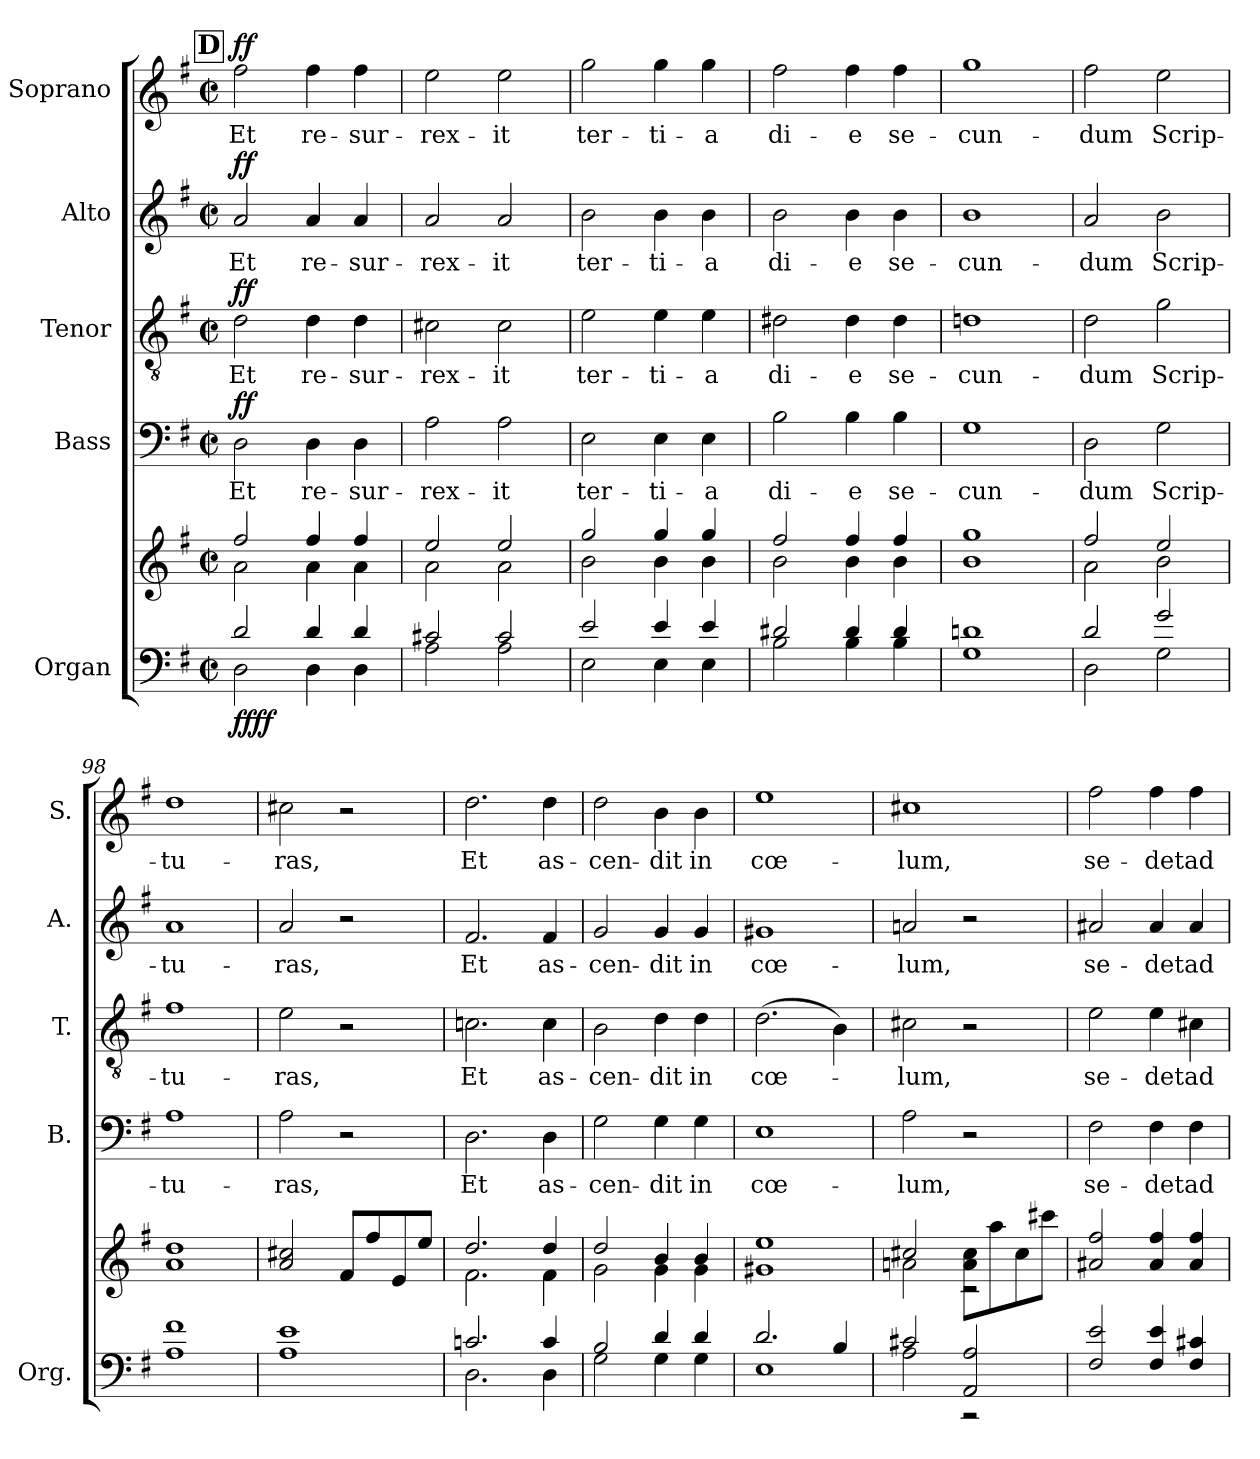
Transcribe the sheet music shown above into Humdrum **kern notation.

**kern	**kern	**dynam	**kern	**text	**dynam	**kern	**text	**dynam	**kern	**text	**dynam	**kern	**text	**dynam
*part5	*part5	*part5	*part4	*part4	*part4	*part3	*part3	*part3	*part2	*part2	*part2	*part1	*part1	*part1
*staff6	*staff5	*staff5/6	*staff4	*staff4	*staff4	*staff3	*staff3	*staff3	*staff2	*staff2	*staff2	*staff1	*staff1	*staff1
*I"Organ	*	*	*I"Bass	*	*	*I"Tenor	*	*	*I"Alto	*	*	*I"Soprano	*	*
*I'Org.	*	*	*I'B.	*	*	*I'T.	*	*	*I'A.	*	*	*I'S.	*	*
*clefF4	*clefG2	*	*clefF4	*	*	*clefGv2	*	*	*clefG2	*	*	*clefG2	*	*
*k[f#]	*k[f#]	*	*k[f#]	*	*	*k[f#]	*	*	*k[f#]	*	*	*k[f#]	*	*
*M2/2	*M2/2	*	*M2/2	*	*	*M2/2	*	*	*M2/2	*	*	*M2/2	*	*
*met(c|)	*met(c|)	*	*met(c|)	*	*	*met(c|)	*	*	*met(c|)	*	*	*met(c|)	*	*
!!LO:REH:place=s1:a:B:t=D
=92	=92	=92	=92	=92	=92	=92	=92	=92	=92	=92	=92	=92	=92	=92
*^	*^	*	*	*	*	*	*	*	*	*	*	*	*	*
!	!	!	!	!LO:DY:b=2	!	!LO:LY:b	!	!	!LO:LY:b	!	!	!LO:LY:b	!	!	!LO:LY:b	!
!	!	!	!	!LO:DY:n=1:b	!	!	!LO:DY:b	!	!	!LO:DY:b	!	!	!LO:DY:b	!	!	!LO:DY:b
2d/	2D\	2ff#/	2a\	ff ff	2D\	Et	ff	2d\	Et	ff	2a/	Et	ff	2ff#\	Et	ff
!	!	!	!	!	!	!LO:LY:b	!	!	!LO:LY:b	!	!	!LO:LY:b	!	!	!LO:LY:b	!
4d/	4D\	4ff#/	4a\	.	4D\	re-	.	4d\	re-	.	4a/	re-	.	4ff#\	re-	.
!	!	!	!	!	!	!LO:LY:b	!	!	!LO:LY:b	!	!	!LO:LY:b	!	!	!LO:LY:b	!
4d/	4D\	4ff#/	4a\	.	4D\	-sur-	.	4d\	-sur-	.	4a/	-sur-	.	4ff#\	-sur-	.
=93	=93	=93	=93	=93	=93	=93	=93	=93	=93	=93	=93	=93	=93	=93	=93	=93
!	!	!	!	!	!	!LO:LY:b	!	!	!LO:LY:b	!	!	!LO:LY:b	!	!	!LO:LY:b	!
2c#X/	2A\	2ee/	2a\	.	2A\	-rex-	.	2c#X\	-rex-	.	2a/	-rex-	.	2ee\	-rex-	.
!	!	!	!	!	!	!LO:LY:b	!	!	!LO:LY:b	!	!	!LO:LY:b	!	!	!LO:LY:b	!
2c#/	2A\	2ee/	2a\	.	2A\	-it	.	2c#\	-it	.	2a/	-it	.	2ee\	-it	.
=94	=94	=94	=94	=94	=94	=94	=94	=94	=94	=94	=94	=94	=94	=94	=94	=94
!	!	!	!	!	!	!LO:LY:b	!	!	!LO:LY:b	!	!	!LO:LY:b	!	!	!LO:LY:b	!
2e/	2E\	2gg/	2b\	.	2E\	ter-	.	2e\	ter-	.	2b\	ter-	.	2gg\	ter-	.
!	!	!	!	!	!	!LO:LY:b	!	!	!LO:LY:b	!	!	!LO:LY:b	!	!	!LO:LY:b	!
4e/	4E\	4gg/	4b\	.	4E\	-ti-	.	4e\	-ti-	.	4b\	-ti-	.	4gg\	-ti-	.
!	!	!	!	!	!	!LO:LY:b	!	!	!LO:LY:b	!	!	!LO:LY:b	!	!	!LO:LY:b	!
4e/	4E\	4gg/	4b\	.	4E\	-a	.	4e\	-a	.	4b\	-a	.	4gg\	-a	.
=95	=95	=95	=95	=95	=95	=95	=95	=95	=95	=95	=95	=95	=95	=95	=95	=95
!	!	!	!	!	!	!LO:LY:b	!	!	!LO:LY:b	!	!	!LO:LY:b	!	!	!LO:LY:b	!
2d#X/	2B\	2ff#/	2b\	.	2B\	di-	.	2d#X\	di-	.	2b\	di-	.	2ff#\	di-	.
!	!	!	!	!	!	!LO:LY:b	!	!	!LO:LY:b	!	!	!LO:LY:b	!	!	!LO:LY:b	!
4d#/	4B\	4ff#/	4b\	.	4B\	-e	.	4d#\	-e	.	4b\	-e	.	4ff#\	-e	.
!	!	!	!	!	!	!LO:LY:b	!	!	!LO:LY:b	!	!	!LO:LY:b	!	!	!LO:LY:b	!
4d#/	4B\	4ff#/	4b\	.	4B\	se-	.	4d#\	se-	.	4b\	se-	.	4ff#\	se-	.
=96	=96	=96	=96	=96	=96	=96	=96	=96	=96	=96	=96	=96	=96	=96	=96	=96
!	!	!	!	!	!	!LO:LY:b	!	!	!LO:LY:b	!	!	!LO:LY:b	!	!	!LO:LY:b	!
1dn	1G	1gg	1b	.	1G	-cun-	.	1dn	-cun-	.	1b	-cun-	.	1gg	-cun-	.
!!LO:PB:g=z
=97	=97	=97	=97	=97	=97	=97	=97	=97	=97	=97	=97	=97	=97	=97	=97	=97
!	!	!	!	!	!	!LO:LY:b	!	!	!LO:LY:b	!	!	!LO:LY:b	!	!	!LO:LY:b	!
2d/	2D\	2ff#/	2a\	.	2D\	-dum	.	2d\	-dum	.	2a/	-dum	.	2ff#\	-dum	.
!	!	!	!	!	!	!LO:LY:b	!	!	!LO:LY:b	!	!	!LO:LY:b	!	!	!LO:LY:b	!
2g/	2G\	2ee/	2b\	.	2G\	Scrip-	.	2g\	Scrip-	.	2b\	Scrip-	.	2ee\	Scrip-	.
=98	=98	=98	=98	=98	=98	=98	=98	=98	=98	=98	=98	=98	=98	=98	=98	=98
!	!	!	!	!	!	!LO:LY:b	!	!	!LO:LY:b	!	!	!LO:LY:b	!	!	!LO:LY:b	!
1f#	1A	1dd	1a	.	1A	-tu-	.	1f#	-tu-	.	1a	-tu-	.	1dd	-tu-	.
=99	=99	=99	=99	=99	=99	=99	=99	=99	=99	=99	=99	=99	=99	=99	=99	=99
!	!	!	!	!	!	!LO:LY:b	!	!	!LO:LY:b	!	!	!LO:LY:b	!	!	!LO:LY:b	!
*v	*v	*	*	*	*	*	*	*	*	*	*	*	*	*	*	*
*	*v	*v	*	*	*	*	*	*	*	*	*	*	*	*	*
1A 1e	2a/ 2cc#X/	.	2A\	-ras,	.	2e\	-ras,	.	2a/	-ras,	.	2cc#X\	-ras,	.
.	8f#/L	.	2r	.	.	2r	.	.	2r	.	.	2r	.	.
.	8ff#/	.	.	.	.	.	.	.	.	.	.	.	.	.
.	8e/	.	.	.	.	.	.	.	.	.	.	.	.	.
.	8ee/J	.	.	.	.	.	.	.	.	.	.	.	.	.
=100	=100	=100	=100	=100	=100	=100	=100	=100	=100	=100	=100	=100	=100	=100
*^	*^	*	*	*	*	*	*	*	*	*	*	*	*	*
!	!	!	!	!	!	!LO:LY:b	!	!	!LO:LY:b	!	!	!LO:LY:b	!	!	!LO:LY:b	!
2.cn/	2.D\	2.dd/	2.f#\	.	2.D\	Et	.	2.cn\	Et	.	2.f#/	Et	.	2.dd\	Et	.
!	!	!	!	!	!	!LO:LY:b	!	!	!LO:LY:b	!	!	!LO:LY:b	!	!	!LO:LY:b	!
4c/	4D\	4dd/	4f#\	.	4D\	as-	.	4c\	as-	.	4f#/	as-	.	4dd\	as-	.
=101	=101	=101	=101	=101	=101	=101	=101	=101	=101	=101	=101	=101	=101	=101	=101	=101
!	!	!	!	!	!	!LO:LY:b	!	!	!LO:LY:b	!	!	!LO:LY:b	!	!	!LO:LY:b	!
2B/	2G\	2dd/	2g\	.	2G\	-cen-	.	2B\	-cen-	.	2g/	-cen-	.	2dd\	-cen-	.
!	!	!	!	!	!	!LO:LY:b	!	!	!LO:LY:b	!	!	!LO:LY:b	!	!	!LO:LY:b	!
4d/	4G\	4b/	4g\	.	4G\	-dit	.	4d\	-dit	.	4g/	-dit	.	4b\	-dit	.
!	!	!	!	!	!	!LO:LY:b	!	!	!LO:LY:b	!	!	!LO:LY:b	!	!	!LO:LY:b	!
4d/	4G\	4b/	4g\	.	4G\	in	.	4d\	in	.	4g/	in	.	4b\	in	.
=102	=102	=102	=102	=102	=102	=102	=102	=102	=102	=102	=102	=102	=102	=102	=102	=102
!	!	!	!	!	!	!LO:LY:b	!	!	!LO:LY:b	!	!	!LO:LY:b	!	!	!LO:LY:b	!
2.d/	1E	1ee	1g#X	.	1E	cœ-	.	(>2.d\	cœ-	.	1g#X	cœ-	.	1ee	cœ-	.
4B/	.	.	.	.	.	.	.	4B\)	.	.	.	.	.	.	.	.
=103	=103	=103	=103	=103	=103	=103	=103	=103	=103	=103	=103	=103	=103	=103	=103	=103
!	!	!	!	!	!	!LO:LY:b	!	!	!LO:LY:b	!	!	!LO:LY:b	!	!	!LO:LY:b	!
2c#X/	2A\	2cc#X/	2an\	.	2A\	-lum,	.	2c#X\	-lum,	.	2an/	-lum,	.	1cc#X	-lum,	.
2AA/ 2A/	2r	8a\ 8cc#\L	2r	.	2r	.	.	2r	.	.	2r	.	.	.	.	.
.	.	8aa\	.	.	.	.	.	.	.	.	.	.	.	.	.	.
.	.	8cc#\	.	.	.	.	.	.	.	.	.	.	.	.	.	.
.	.	8ccc#X\J	.	.	.	.	.	.	.	.	.	.	.	.	.	.
*v	*v	*	*	*	*	*	*	*	*	*	*	*	*	*	*	*
*	*v	*v	*	*	*	*	*	*	*	*	*	*	*	*	*
=104	=104	=104	=104	=104	=104	=104	=104	=104	=104	=104	=104	=104	=104	=104
!	!	!	!	!LO:LY:b	!	!	!LO:LY:b	!	!	!LO:LY:b	!	!	!LO:LY:b	!
2F#/ 2e/	2a#X/ 2ff#/	.	2F#\	se-	.	2e\	se-	.	2a#X/	se-	.	2ff#\	se-	.
!	!	!	!	!LO:LY:b	!	!	!LO:LY:b	!	!	!LO:LY:b	!	!	!LO:LY:b	!
4F#/ 4e/	4a#/ 4ff#/	.	4F#\	-det	.	4e\	-det	.	4a#/	-det	.	4ff#\	-det	.
!	!	!	!	!LO:LY:b	!	!	!LO:LY:b	!	!	!LO:LY:b	!	!	!LO:LY:b	!
4F#/ 4c#X/	4a#/ 4ff#/	.	4F#\	ad	.	4c#X\	ad	.	4a#/	ad	.	4ff#\	ad	.
=	=	=	=	=	=	=	=	=	=	=	=	=	=	=
*-	*-	*-	*-	*-	*-	*-	*-	*-	*-	*-	*-	*-	*-	*-
